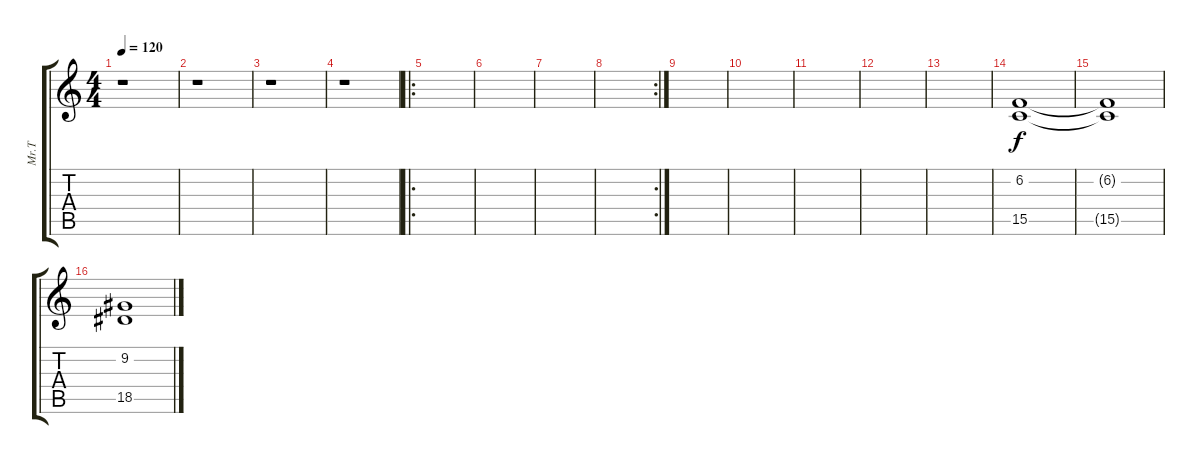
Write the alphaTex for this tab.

\track ("Mr.T" "Mr.T") {instrument harpsichord}
\staff {score tabs}
\tuning (E4 B3 G3 D3 A2 E2) {hide}
\ts (4 4)
\tempo 120
\clef g2
\ks c
r.1{dy f} |
r.1 |
r.1 |
r.1 |
\ro
|
|
|
\rc 2
|
|
|
|
|
|
(6.2 15.5).1{volume 11 instrument choiraahs} |
(6.2{t} 15.5{t}).1 |
(9.2 18.5).1
